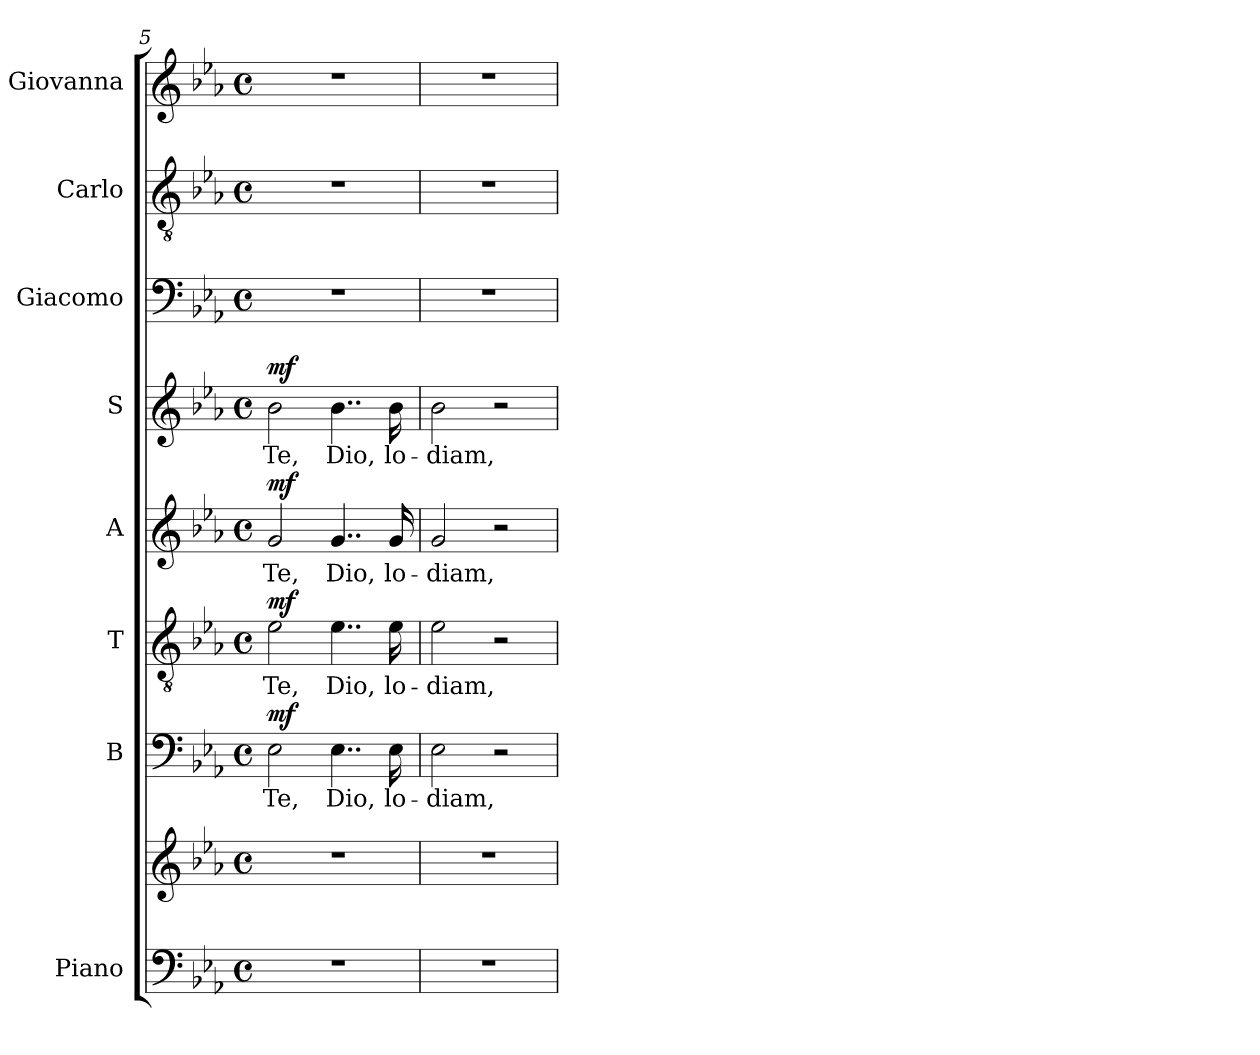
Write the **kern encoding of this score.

**kern	**kern	**kern	**text	**dynam	**kern	**text	**dynam	**kern	**text	**dynam	**kern	**text	**dynam	**kern	**kern	**kern
*part8	*part8	*part7	*part7	*part7	*part6	*part6	*part6	*part5	*part5	*part5	*part4	*part4	*part4	*part3	*part2	*part1
*staff9	*staff8	*staff7	*staff7	*staff7	*staff6	*staff6	*staff6	*staff5	*staff5	*staff5	*staff4	*staff4	*staff4	*staff3	*staff2	*staff1
*I"Piano	*	*I"B	*	*	*I"T	*	*	*I"A	*	*	*I"S	*	*	*I"Giacomo	*I"Carlo	*I"Giovanna
*I'Pno	*	*I'B	*	*	*I'T	*	*	*I'A	*	*	*I'S	*	*	*	*	*I'V
!!LO:LB:g=z
*clefF4	*clefG2	*clefF4	*	*	*clefGv2	*	*	*clefG2	*	*	*clefG2	*	*	*clefF4	*clefGv2	*clefG2
*k[b-e-a-]	*k[b-e-a-]	*k[b-e-a-]	*	*	*k[b-e-a-]	*	*	*k[b-e-a-]	*	*	*k[b-e-a-]	*	*	*k[b-e-a-]	*k[b-e-a-]	*k[b-e-a-]
*M4/4	*M4/4	*M4/4	*	*	*M4/4	*	*	*M4/4	*	*	*M4/4	*	*	*M4/4	*M4/4	*M4/4
*met(c)	*met(c)	*met(c)	*	*	*met(c)	*	*	*met(c)	*	*	*met(c)	*	*	*met(c)	*met(c)	*met(c)
=5	=5	=5	=5	=5	=5	=5	=5	=5	=5	=5	=5	=5	=5	=5	=5	=5
!	!	!	!LO:LY:b	!LO:DY:a	!	!LO:LY:b	!LO:DY:a	!	!LO:LY:b	!LO:DY:a	!	!LO:LY:b	!LO:DY:a	!	!	!
1r	1r	2E-\	Te,	mf	2e-\	Te,	mf	2g/	Te,	mf	2b-\	Te,	mf	1r	1r	1r
!	!	!	!LO:LY:b	!	!	!LO:LY:b	!	!	!LO:LY:b	!	!	!LO:LY:b	!	!	!	!
.	.	4..E-\	Dio,	.	4..e-\	Dio,	.	4..g/	Dio,	.	4..b-\	Dio,	.	.	.	.
!	!	!	!LO:LY:b	!	!	!LO:LY:b	!	!	!LO:LY:b	!	!	!LO:LY:b	!	!	!	!
.	.	16E-\	lo-	.	16e-\	lo-	.	16g/	lo-	.	16b-\	lo-	.	.	.	.
=6	=6	=6	=6	=6	=6	=6	=6	=6	=6	=6	=6	=6	=6	=6	=6	=6
!	!	!	!LO:LY:b	!	!	!LO:LY:b	!	!	!LO:LY:b	!	!	!LO:LY:b	!	!	!	!
1r	1r	2E-\	-diam,	.	2e-\	-diam,	.	2g/	-diam,	.	2b-\	-diam,	.	1r	1r	1r
.	.	2r	.	.	2r	.	.	2r	.	.	2r	.	.	.	.	.
=	=	=	=	=	=	=	=	=	=	=	=	=	=	=	=	=
*-	*-	*-	*-	*-	*-	*-	*-	*-	*-	*-	*-	*-	*-	*-	*-	*-
